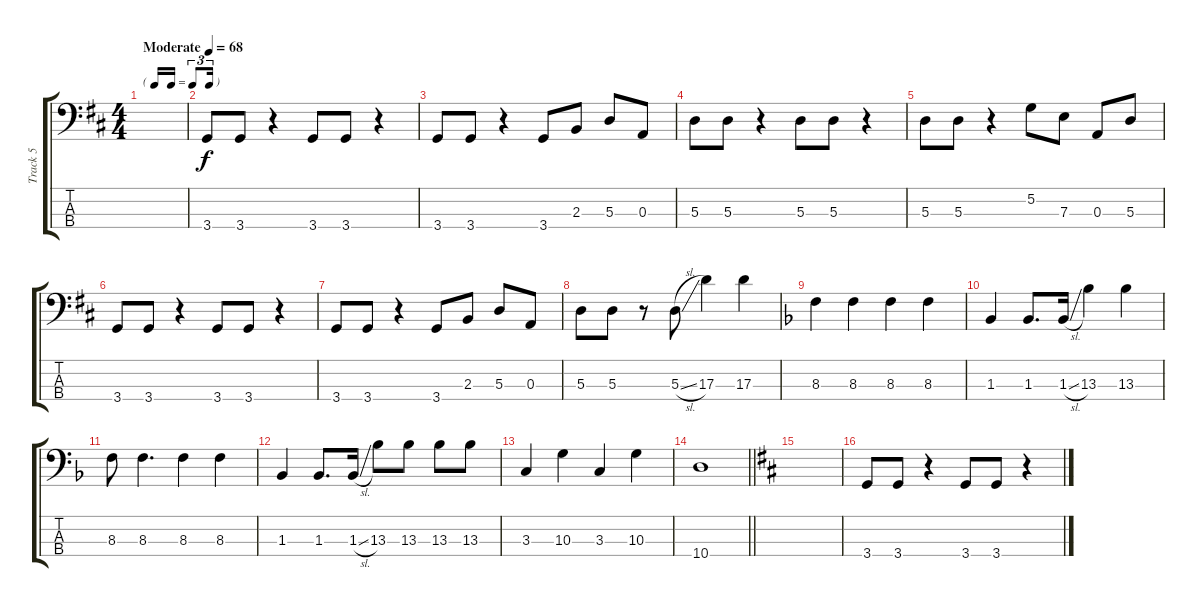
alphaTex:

\track ("Track 5" "Track 5") {instrument electricbassfinger}
\staff {score tabs}
\tuning (G2 D2 A1 E1) {hide}
\ts (4 4)
\tf triplet16th
\tempo (68 "Moderate")
\clef f4
\ks d
|
3.4.8 3.4.8 r.4 3.4.8 3.4.8 r.4 |
3.4.8 3.4.8 r.4 3.4.8 2.3.8 5.3.8 0.3.8 |
5.3.8 5.3.8 r.4 5.3.8 5.3.8 r.4 |
5.3.8 5.3.8 r.4 5.2.8 7.3.8 0.3.8 5.3.8 |
3.4.8 3.4.8 r.4 3.4.8 3.4.8 r.4 |
3.4.8 3.4.8 r.4 3.4.8 2.3.8 5.3.8 0.3.8 |
5.3.8 5.3.8 r.8 5.3{sl}.8 17.3.4 17.3.4 |
\ks f
8.3.4 8.3.4 8.3.4 8.3.4 |
1.3.4 1.3.8{d} 1.3{sl}.16 13.3.4 13.3.4 |
8.3.8 8.3.4{d} 8.3.4 8.3.4 |
1.3.4 1.3.8{d} 1.3{sl}.16 13.3.8 13.3.8 13.3.8 13.3.8 |
3.3.4 10.3.4 3.3.4 10.3.4 |
\barLineRight lightlight
10.4.1 |
\ks d
|
3.4.8 3.4.8 r.4 3.4.8 3.4.8 r.4
